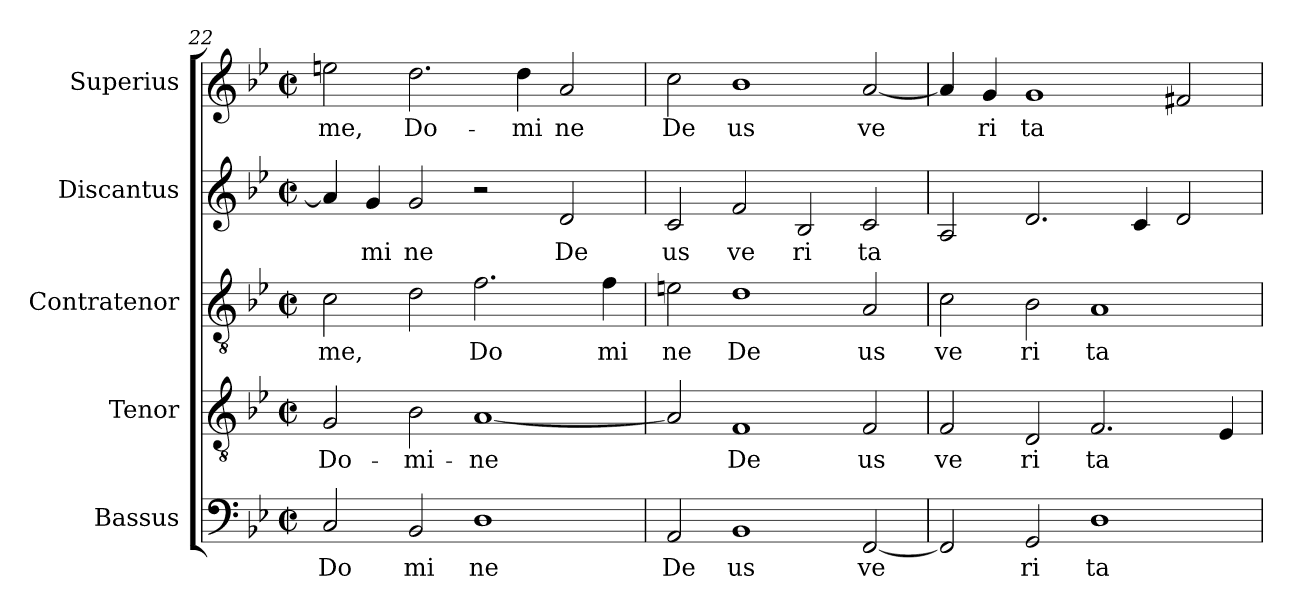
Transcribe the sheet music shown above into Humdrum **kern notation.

**kern	**text	**kern	**text	**kern	**text	**kern	**text	**kern	**text
*part5	*part5	*part4	*part4	*part3	*part3	*part2	*part2	*part1	*part1
*staff5	*staff5	*staff4	*staff4	*staff3	*staff3	*staff2	*staff2	*staff1	*staff1
*I"Bassus	*	*I"Tenor	*	*I"Contratenor	*	*I"Discantus	*	*I"Superius	*
*clefF4	*	*clefGv2	*	*clefGv2	*	*clefG2	*	*clefG2	*
*k[b-e-]	*	*k[b-e-]	*	*k[b-e-]	*	*k[b-e-]	*	*k[b-e-]	*
*B-:	*	*B-:	*	*B-:	*	*B-:	*	*B-:	*
*M2/2	*	*M2/2	*	*M2/2	*	*M2/2	*	*M2/2	*
*met(c|)	*	*met(c|)	*	*met(c|)	*	*met(c|)	*	*met(c|)	*
=22	=22	=22	=22	=22	=22	=22	=22	=22	=22
!	!LO:LY:b:cj	!	!LO:LY:b:cj	!	!LO:LY:b	!	!	!	!LO:LY:b:cj
2C/	Do	2G/	Do-	2c\	me,	4a/]	.	2een\	me,
!	!	!	!	!	!	!	!LO:LY:b:cj	!	!
.	.	.	.	.	.	4g/	mi	.	.
!	!LO:LY:b:cj	!	!LO:LY:b:cj	!	!	!	!LO:LY:b:cj	!	!LO:LY:b:cj
2BB-/	mi	2B-\	-mi-	2d\	.	2g/	ne	2.dd\	Do-
!	!LO:LY:b:cj	!	!LO:LY:b:cj	!	!LO:LY:b:cj	!	!	!	!
1D	ne	[>1A	-ne	2.f\	Do	2r	.	.	.
!	!	!	!	!	!	!	!	!	!LO:LY:b:cj
.	.	.	.	.	.	.	.	4dd\	-mi
!	!	!	!	!	!	!	!LO:LY:b:cj	!	!LO:LY:b:cj
.	.	.	.	.	.	2d/	De	2a/	ne
!	!	!	!	!	!LO:LY:b:cj	!	!	!	!
.	.	.	.	4f\	mi	.	.	.	.
!!LO:LB:g=z
=23	=23	=23	=23	=23	=23	=23	=23	=23	=23
!	!LO:LY:b:cj	!	!	!	!LO:LY:b:cj	!	!LO:LY:b:cj	!	!LO:LY:b:cj
2AA/	De	2A/]	.	2en\	ne	2c/	us	2cc\	De
!	!LO:LY:b:cj	!	!LO:LY:b:cj	!	!LO:LY:b:cj	!	!LO:LY:b:cj	!	!LO:LY:b:cj
1BB-	us	1F	De	1d	De	2f/	ve	1b-	us
!	!	!	!	!	!	!	!LO:LY:b:cj	!	!
.	.	.	.	.	.	2B-/	ri	.	.
!	!LO:LY:b:cj	!	!LO:LY:b:cj	!	!LO:LY:b:cj	!	!LO:LY:b:cj	!	!LO:LY:b:cj
[<2FF/	ve	2F/	us	2A/	us	2c/	ta	[<2a/	ve
=24	=24	=24	=24	=24	=24	=24	=24	=24	=24
!	!	!	!LO:LY:b:cj	!	!LO:LY:b:cj	!	!	!	!
2FF/]	.	2F/	ve	2c\	ve	2A/	.	4a/]	.
!	!	!	!	!	!	!	!	!	!LO:LY:b:cj
.	.	.	.	.	.	.	.	4g/	ri
!	!LO:LY:b:cj	!	!LO:LY:b:cj	!	!LO:LY:b:cj	!	!	!	!LO:LY:b:cj
2GG/	ri	2D/	ri	2B-\	ri	2.d/	.	1g	ta
!	!LO:LY:b:cj	!	!LO:LY:b:cj	!	!LO:LY:b:cj	!	!	!	!
1D	ta	2.F/	ta	1A	ta	.	.	.	.
.	.	.	.	.	.	4c/	.	.	.
.	.	.	.	.	.	2d/	.	2f#X/	.
.	.	4E-/	.	.	.	.	.	.	.
=	=	=	=	=	=	=	=	=	=
*-	*-	*-	*-	*-	*-	*-	*-	*-	*-
